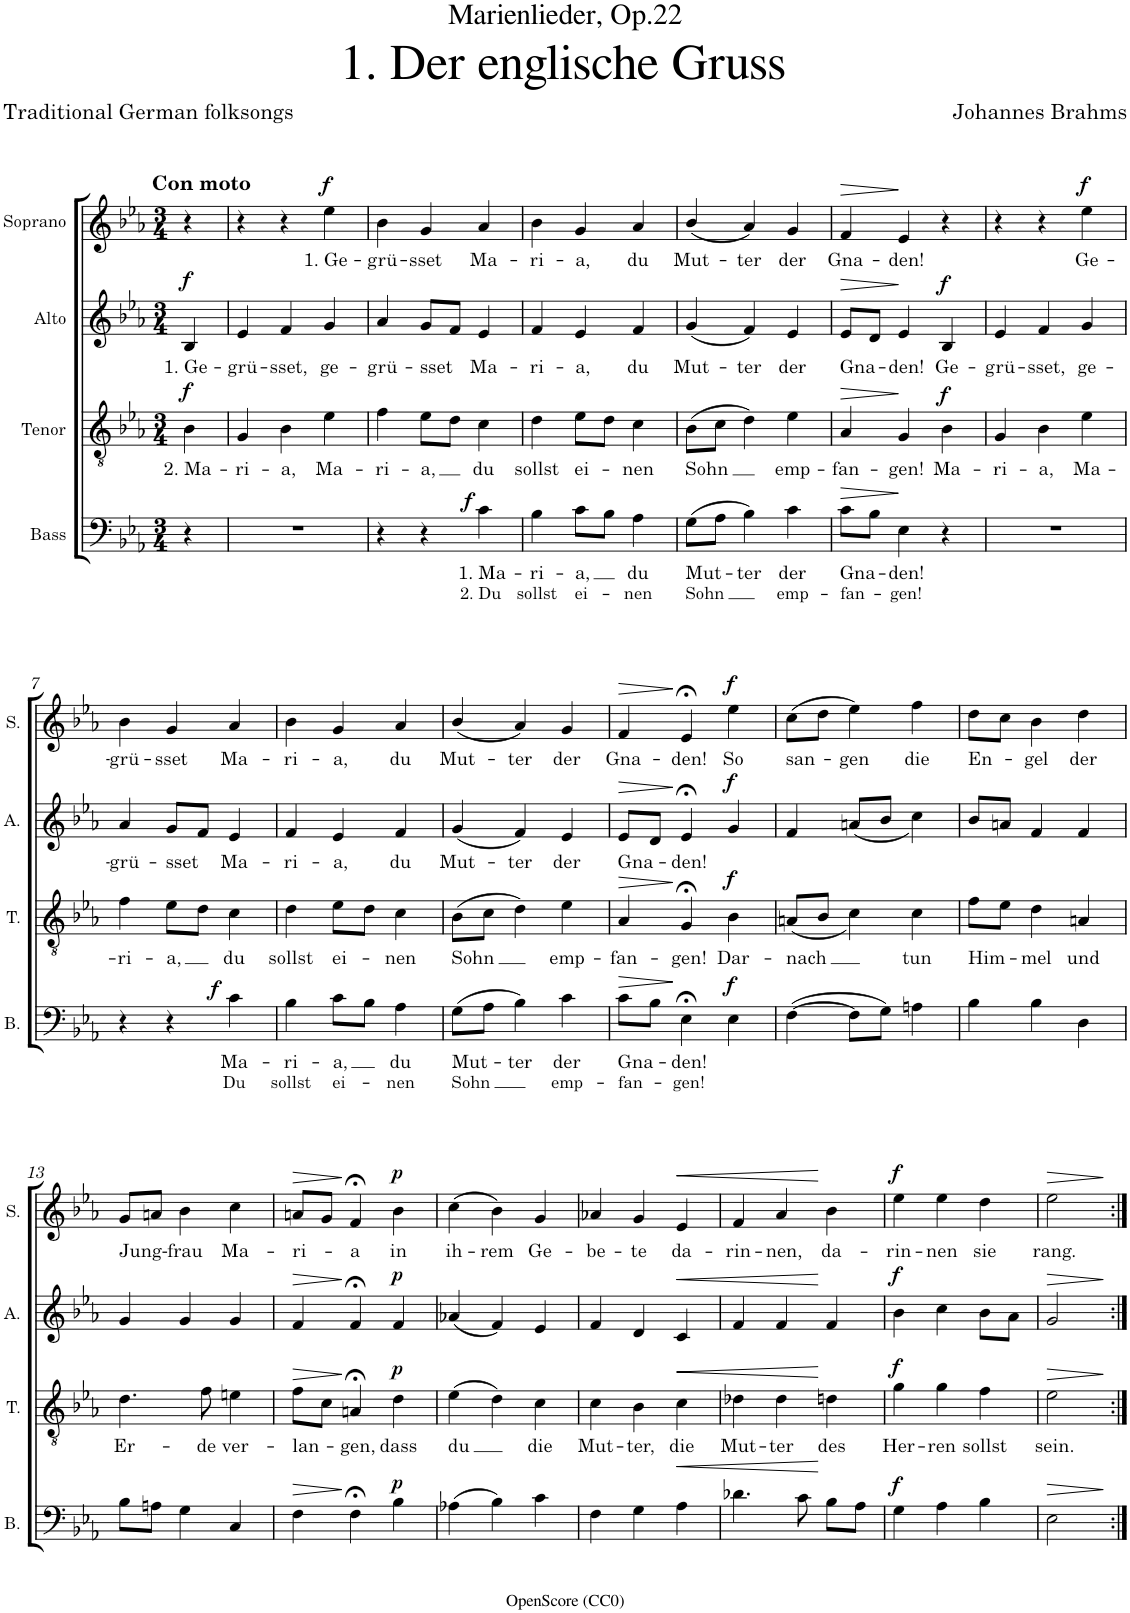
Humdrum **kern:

**kern	**text	**text	**dynam	**kern	**text	**dynam	**kern	**text	**dynam	**kern	**text	**dynam
*part4	*part4	*part4	*part4	*part3	*part3	*part3	*part2	*part2	*part2	*part1	*part1	*part1
*staff4	*staff4	*staff4	*staff4	*staff3	*staff3	*staff3	*staff2	*staff2	*staff2	*staff1	*staff1	*staff1
*I"Bass	*	*	*	*I"Tenor	*	*	*I"Alto	*	*	*I"Soprano	*	*
*I'B.	*	*	*	*I'T.	*	*	*I'A.	*	*	*I'S.	*	*
*clefF4	*	*	*	*clefGv2	*	*	*clefG2	*	*	*clefG2	*	*
*k[b-e-a-]	*	*	*	*k[b-e-a-]	*	*	*k[b-e-a-]	*	*	*k[b-e-a-]	*	*
*M3/4	*	*	*	*M3/4	*	*	*M3/4	*	*	*M3/4	*	*
=	=	=	=	=	=	=	=	=	=	=	=	=
!	!	!	!	!	!	!	!	!	!	!LO:TX:a:B:t=Con moto	!	!
!	!	!	!	!	!LO:LY:b	!LO:DY:a	!	!LO:LY:b	!LO:DY:a	!	!	!
4r	.	.	.	4B-\	2. Ma-	f	4B-/	1. Ge-	f	4r	.	.
=1	=1	=1	=1	=1	=1	=1	=1	=1	=1	=1	=1	=1
!	!	!	!	!	!LO:LY:b	!	!	!LO:LY:b	!	!	!	!
2.r	.	.	.	4G/	-ri-	.	4e-/	-grü-	.	4r	.	.
!	!	!	!	!	!LO:LY:b	!	!	!LO:LY:b	!	!	!	!
.	.	.	.	4B-\	-a,	.	4f/	-sset,	.	4r	.	.
!	!	!	!	!	!LO:LY:b	!	!	!LO:LY:b	!	!	!LO:LY:b	!LO:DY:a
.	.	.	.	4e-\	Ma-	.	4g/	ge-	.	4ee-\	1. Ge-	f
=2	=2	=2	=2	=2	=2	=2	=2	=2	=2	=2	=2	=2
!	!	!	!	!	!LO:LY:b	!	!	!LO:LY:b	!	!	!LO:LY:b	!
4r	.	.	.	4f\	-ri-	.	4a-/	-grü-	.	4b-\	-grü-	.
!	!	!	!	!	!LO:LY:b	!	!	!LO:LY:b	!	!	!LO:LY:b	!
4r	.	.	.	8e-\L	-a,	.	8g/L	-sset	.	4g/	-sset	.
.	.	.	.	8d\J	.	.	8f/J	.	.	.	.	.
!	!LO:LY:b	!LO:LY:b	!LO:DY:a	!	!LO:LY:b	!	!	!LO:LY:b	!	!	!LO:LY:b	!
4c\	1. Ma-	2. Du	f	4c\	du	.	4e-/	Ma-	.	4a-/	Ma-	.
=3	=3	=3	=3	=3	=3	=3	=3	=3	=3	=3	=3	=3
!	!LO:LY:b	!LO:LY:b	!	!	!LO:LY:b	!	!	!LO:LY:b	!	!	!LO:LY:b	!
4B-\	-ri-	sollst	.	4d\	sollst	.	4f/	-ri-	.	4b-\	-ri-	.
!	!LO:LY:b	!LO:LY:b	!	!	!LO:LY:b	!	!	!LO:LY:b	!	!	!LO:LY:b	!
8c\L	-a,	ei-	.	8e-\L	ei-	.	4e-/	-a,	.	4g/	-a,	.
8B-\J	.	.	.	8d\J	.	.	.	.	.	.	.	.
!	!LO:LY:b	!LO:LY:b	!	!	!LO:LY:b	!	!	!LO:LY:b	!	!	!LO:LY:b	!
4A-\	du	-nen	.	4c\	-nen	.	4f/	du	.	4a-/	du	.
=4	=4	=4	=4	=4	=4	=4	=4	=4	=4	=4	=4	=4
!	!LO:LY:b	!LO:LY:b	!	!	!LO:LY:b	!	!	!LO:LY:b	!	!	!LO:LY:b	!
(8G\L	Mut-	Sohn	.	(8B-\L	Sohn	.	(4g/	Mut-	.	(4b-/	Mut-	.
8A-\J	.	.	.	8c\J	.	.	.	.	.	.	.	.
!	!LO:LY:b	!	!	!	!	!	!	!LO:LY:b	!	!	!LO:LY:b	!
4B-\)	-ter	.	.	4d\)	.	.	4f/)	-ter	.	4a-/)	-ter	.
!	!LO:LY:b	!LO:LY:b	!	!	!LO:LY:b	!	!	!LO:LY:b	!	!	!LO:LY:b	!
4c\	der	emp-	.	4e-\	emp-	.	4e-/	der	.	4g/	der	.
=5	=5	=5	=5	=5	=5	=5	=5	=5	=5	=5	=5	=5
!	!LO:LY:b	!LO:LY:b	!LO:HP:b	!	!LO:LY:b	!LO:HP:b	!	!LO:LY:b	!LO:HP:b	!	!LO:LY:b	!LO:HP:b
8c\L	Gna-	-fan-	>	4A-/	-fan-	>	8e-/L	Gna-	>	4f/	Gna-	>
8B-\J	.	.	.	.	.	.	8d/J	.	.	.	.	.
!	!LO:LY:b	!LO:LY:b	!	!	!LO:LY:b	!	!	!LO:LY:b	!	!	!LO:LY:b	!
4E-,\	-den!	-gen!	]	4G,/	-gen!	]	4e-,/	-den!	]	4e-,/	-den!	]
!	!	!	!	!	!LO:LY:b	!LO:DY:a	!	!LO:LY:b	!LO:DY:a	!	!	!
4r	.	.	.	4B-\	Ma-	f	4B-/	Ge-	f	4r	.	.
=6	=6	=6	=6	=6	=6	=6	=6	=6	=6	=6	=6	=6
!	!	!	!	!	!LO:LY:b	!	!	!LO:LY:b	!	!	!	!
2.r	.	.	.	4G/	-ri-	.	4e-/	-grü-	.	4r	.	.
!	!	!	!	!	!LO:LY:b	!	!	!LO:LY:b	!	!	!	!
.	.	.	.	4B-\	-a,	.	4f/	-sset,	.	4r	.	.
!	!	!	!	!	!LO:LY:b	!	!	!LO:LY:b	!	!	!LO:LY:b	!LO:DY:a
.	.	.	.	4e-\	Ma-	.	4g/	ge-	.	4ee-\	Ge-	f
!!LO:LB:g=z
=7	=7	=7	=7	=7	=7	=7	=7	=7	=7	=7	=7	=7
!	!	!	!	!	!LO:LY:b	!	!	!LO:LY:b	!	!	!LO:LY:b	!
4r	.	.	.	4f\	-ri-	.	4a-/	-grü-	.	4b-\	-grü-	.
!	!	!	!	!	!LO:LY:b	!	!	!LO:LY:b	!	!	!LO:LY:b	!
4r	.	.	.	8e-\L	-a,	.	8g/L	-sset	.	4g/	-sset	.
.	.	.	.	8d\J	.	.	8f/J	.	.	.	.	.
!	!LO:LY:b	!LO:LY:b	!LO:DY:a	!	!LO:LY:b	!	!	!LO:LY:b	!	!	!LO:LY:b	!
4c\	Ma-	Du	f	4c\	du	.	4e-/	Ma-	.	4a-/	Ma-	.
=8	=8	=8	=8	=8	=8	=8	=8	=8	=8	=8	=8	=8
!	!LO:LY:b	!LO:LY:b	!	!	!LO:LY:b	!	!	!LO:LY:b	!	!	!LO:LY:b	!
4B-\	-ri-	sollst	.	4d\	sollst	.	4f/	-ri-	.	4b-\	-ri-	.
!	!LO:LY:b	!LO:LY:b	!	!	!LO:LY:b	!	!	!LO:LY:b	!	!	!LO:LY:b	!
8c\L	-a,	ei-	.	8e-\L	ei-	.	4e-/	-a,	.	4g/	-a,	.
8B-\J	.	.	.	8d\J	.	.	.	.	.	.	.	.
!	!LO:LY:b	!LO:LY:b	!	!	!LO:LY:b	!	!	!LO:LY:b	!	!	!LO:LY:b	!
4A-\	du	-nen	.	4c\	-nen	.	4f/	du	.	4a-/	du	.
=9	=9	=9	=9	=9	=9	=9	=9	=9	=9	=9	=9	=9
!	!LO:LY:b	!LO:LY:b	!	!	!LO:LY:b	!	!	!LO:LY:b	!	!	!LO:LY:b	!
(8G\L	Mut-	Sohn	.	(8B-\L	Sohn	.	(4g/	Mut-	.	(4b-/	Mut-	.
8A-\J	.	.	.	8c\J	.	.	.	.	.	.	.	.
!	!LO:LY:b	!	!	!	!	!	!	!LO:LY:b	!	!	!LO:LY:b	!
4B-\)	-ter	.	.	4d\)	.	.	4f/)	-ter	.	4a-/)	-ter	.
!	!LO:LY:b	!LO:LY:b	!	!	!LO:LY:b	!	!	!LO:LY:b	!	!	!LO:LY:b	!
4c\	der	emp-	.	4e-\	emp-	.	4e-/	der	.	4g/	der	.
=10	=10	=10	=10	=10	=10	=10	=10	=10	=10	=10	=10	=10
!	!LO:LY:b	!LO:LY:b	!LO:HP:b	!	!LO:LY:b	!LO:HP:b	!	!LO:LY:b	!LO:HP:b	!	!LO:LY:b	!LO:HP:b
8c\L	Gna-	-fan-	>	4A-/	-fan-	>	8e-/L	Gna-	>	4f/	Gna-	>
8B-\J	.	.	.	.	.	.	8d/J	.	.	.	.	.
!	!LO:LY:b	!LO:LY:b	!	!	!LO:LY:b	!	!	!LO:LY:b	!	!	!LO:LY:b	!
4E-;<,\	-den!	-gen!	]	4G;<,/	-gen!	]	4e-;<,/	-den!	]	4e-;<,/	-den!	]
!	!	!	!LO:DY:a	!	!LO:LY:b	!LO:DY:a	!	!	!LO:DY:a	!	!LO:LY:b	!LO:DY:a
4E-\	.	.	f	4B-\	Dar-	f	4g/	.	f	4ee-\	So	f
=11	=11	=11	=11	=11	=11	=11	=11	=11	=11	=11	=11	=11
!	!	!	!	!	!LO:LY:b	!	!	!	!	!	!LO:LY:b	!
([4F\	.	.	.	(<8An/L	-nach	.	4f/	.	.	(8cc\L	san-	.
.	.	.	.	8B-/J	.	.	.	.	.	8dd\J	.	.
!	!	!	!	!	!	!	!	!	!	!	!LO:LY:b	!
8F\L]	.	.	.	4c\)	.	.	(<8an/L	.	.	4ee-\)	-gen	.
8G\J)	.	.	.	.	.	.	8b-/J	.	.	.	.	.
!	!	!	!	!	!LO:LY:b	!	!	!	!	!	!LO:LY:b	!
4An\	.	.	.	4c\	tun	.	4cc\)	.	.	4ff\	die	.
=12	=12	=12	=12	=12	=12	=12	=12	=12	=12	=12	=12	=12
!	!	!	!	!	!LO:LY:b	!	!	!	!	!	!LO:LY:b	!
4B-\	.	.	.	8f\L	Him-	.	8b-/L	.	.	8dd\L	En-	.
.	.	.	.	8e-\J	.	.	8an/J	.	.	8cc\J	.	.
!	!	!	!	!	!LO:LY:b	!	!	!	!	!	!LO:LY:b	!
4B-\	.	.	.	4d\	-mel	.	4f/	.	.	4b-\	-gel	.
!	!	!	!	!	!LO:LY:b	!	!	!	!	!	!LO:LY:b	!
4D\	.	.	.	4An/	und	.	4f/	.	.	4dd\	der	.
!!LO:LB:g=z
=13	=13	=13	=13	=13	=13	=13	=13	=13	=13	=13	=13	=13
!	!	!	!	!	!LO:LY:b	!	!	!	!	!	!LO:LY:b	!
8B-\L	.	.	.	4.d\	Er-	.	4g/	.	.	8g/L	Jung-	.
8An\J	.	.	.	.	.	.	.	.	.	8an/J	.	.
!	!	!	!	!	!	!	!	!	!	!	!LO:LY:b	!
4G\	.	.	.	.	.	.	4g/	.	.	4b-\	-frau	.
!	!	!	!	!	!LO:LY:b	!	!	!	!	!	!	!
.	.	.	.	8f\	-de	.	.	.	.	.	.	.
!	!	!	!	!	!LO:LY:b	!	!	!	!	!	!LO:LY:b	!
4C/	.	.	.	4en\	ver-	.	4g/	.	.	4cc\	Ma-	.
=14	=14	=14	=14	=14	=14	=14	=14	=14	=14	=14	=14	=14
!	!	!	!LO:HP:b	!	!LO:LY:b	!LO:HP:b	!	!	!LO:HP:b	!	!LO:LY:b	!LO:HP:b
4F\	.	.	>	8f\L	-lan-	>	4f/	.	>	8an/L	-ri-	>
.	.	.	.	8c\J	.	.	.	.	.	8g/J	.	.
!	!	!	!	!	!LO:LY:b	!	!	!	!	!	!LO:LY:b	!
4F;<,\	.	.	]	4An;<,/	-gen,	]	4f;<,/	.	]	4f;<,/	-a	]
!	!	!	!LO:DY:a	!	!LO:LY:b	!LO:DY:a	!	!	!LO:DY:a	!	!LO:LY:b	!LO:DY:a
4B-\	.	.	p	4d\	dass	p	4f/	.	p	4b-\	in	p
=15	=15	=15	=15	=15	=15	=15	=15	=15	=15	=15	=15	=15
!	!	!	!	!	!LO:LY:b	!	!	!	!	!	!LO:LY:b	!
(4A-X\	.	.	.	(4e-\	du	.	(4a-X/	.	.	(4cc\	ih-	.
!	!	!	!	!	!	!	!	!	!	!	!LO:LY:b	!
4B-\)	.	.	.	4d\)	.	.	4f/)	.	.	4b-\)	-rem	.
!	!	!	!	!	!LO:LY:b	!	!	!	!	!	!LO:LY:b	!
4c\	.	.	.	4c\	die	.	4e-/	.	.	4g/	Ge-	.
=16	=16	=16	=16	=16	=16	=16	=16	=16	=16	=16	=16	=16
!	!	!	!	!	!LO:LY:b	!	!	!	!	!	!LO:LY:b	!
4F\	.	.	.	4c\	Mut-	.	4f/	.	.	4a-X/	-be-	.
!	!	!	!	!	!LO:LY:b	!	!	!	!	!	!LO:LY:b	!
4G\	.	.	.	4B-\	-ter,	.	4d/	.	.	4g/	-te	.
!	!	!	!LO:HP:b	!	!LO:LY:b	!LO:HP:b	!	!	!LO:HP:b	!	!LO:LY:b	!LO:HP:b
4A-\	.	.	<	4c\	die	<	4c/	.	<	4e-/	da-	<
=17	=17	=17	=17	=17	=17	=17	=17	=17	=17	=17	=17	=17
!	!	!	!	!	!LO:LY:b	!	!	!	!	!	!LO:LY:b	!
4.d-X\	.	.	.	4d-X\	Mut-	.	4f/	.	.	4f/	-rin-	.
!	!	!	!	!	!LO:LY:b	!	!	!	!	!	!LO:LY:b	!
.	.	.	.	4d-\	-ter	.	4f/	.	.	4a-/	-nen,	.
8c\	.	.	.	.	.	.	.	.	.	.	.	.
!	!	!	!	!	!LO:LY:b	!	!	!	!	!	!LO:LY:b	!
8B-\L	.	.	[	4dn\	des	[	4f/	.	[	4b-\	da-	[
8A-\J	.	.	.	.	.	.	.	.	.	.	.	.
=18	=18	=18	=18	=18	=18	=18	=18	=18	=18	=18	=18	=18
!	!	!	!LO:DY:a	!	!LO:LY:b	!LO:DY:a	!	!	!LO:DY:a	!	!LO:LY:b	!LO:DY:a
4G\	.	.	f	4g\	Her-	f	4b-\	.	f	4ee-\	-rin-	f
!	!	!	!	!	!LO:LY:b	!	!	!	!	!	!LO:LY:b	!
4A-\	.	.	.	4g\	-ren	.	4cc\	.	.	4ee-\	-nen	.
!	!	!	!	!	!LO:LY:b	!	!	!	!	!	!LO:LY:b	!
4B-\	.	.	.	4f\	sollst	.	8b-\L	.	.	4dd\	sie	.
.	.	.	.	.	.	.	8a-\J	.	.	.	.	.
=19	=19	=19	=19	=19	=19	=19	=19	=19	=19	=19	=19	=19
!	!	!	!LO:HP:b	!	!LO:LY:b	!LO:HP:b	!	!	!LO:HP:b	!	!LO:LY:b	!LO:HP:b
2E-\	.	.	>	2e-\	sein.	>	2g/	.	>	2ee-\	rang.	>
.	.	.	]	.	.	]	.	.	]	.	.	]
=:|!	=:|!	=:|!	=:|!	=:|!	=:|!	=:|!	=:|!	=:|!	=:|!	=:|!	=:|!	=:|!
*-	*-	*-	*-	*-	*-	*-	*-	*-	*-	*-	*-	*-
